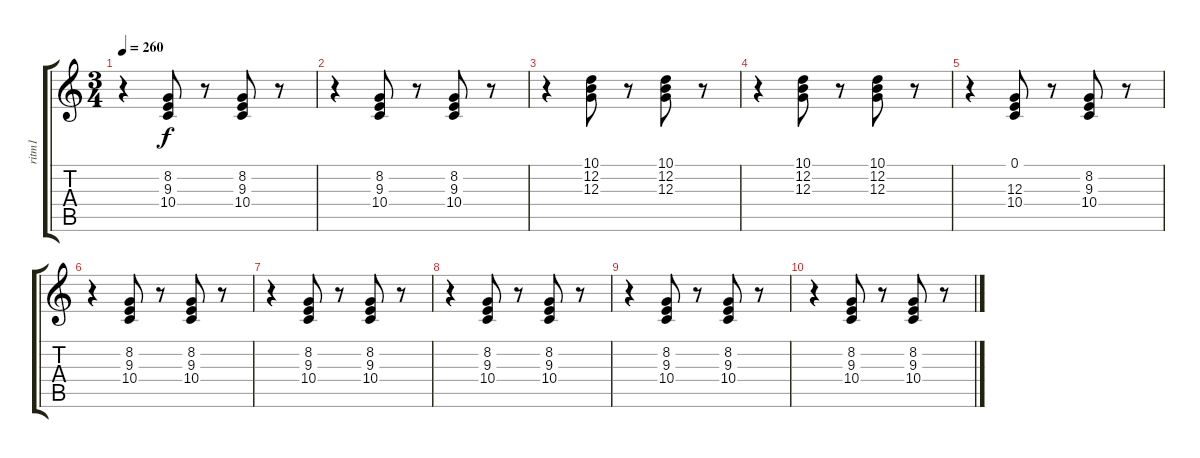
\track ("ritm1" "ritm1") {instrument reedorgan}
\staff {score tabs}
\tuning (E4 B3 G3 D3 A2 E2) {hide}
\ts (3 4)
\tempo 260
\clef g2
\ks c
r.4{dy f} (8.2 9.3 10.4).8 r.8 (8.2 9.3 10.4).8 r.8 |
r.4 (8.2 9.3 10.4).8 r.8 (8.2 9.3 10.4).8 r.8 |
r.4 (10.1 12.2 12.3).8 r.8 (10.1 12.2 12.3).8 r.8 |
r.4 (10.1 12.2 12.3).8 r.8 (10.1 12.2 12.3).8 r.8 |
r.4 (0.1 12.3 10.4).8 r.8 (8.2 9.3 10.4).8 r.8 |
r.4 (8.2 9.3 10.4).8 r.8 (8.2 9.3 10.4).8 r.8 |
r.4 (8.2 9.3 10.4).8 r.8 (8.2 9.3 10.4).8 r.8 |
r.4 (8.2 9.3 10.4).8 r.8 (8.2 9.3 10.4).8 r.8 |
r.4 (8.2 9.3 10.4).8 r.8 (8.2 9.3 10.4).8 r.8 |
r.4 (8.2 9.3 10.4).8 r.8 (8.2 9.3 10.4).8 r.8
